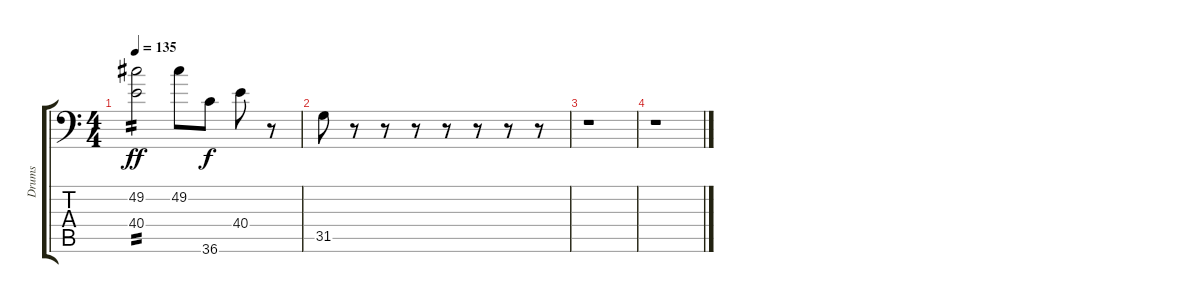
\track ("Drums" "Drums") {instrument acousticgrandpiano}
\staff {score tabs}
\tuning (C-1 C-1 C-1 C-1 C-1 C-1) {hide}
\ts (4 4)
\tempo 135
\clef f4
\ks c
(49.2 40.4).2{tp 2 dy ff} 49.2.8 36.6.8{dy f} 40.4.8 r.8 |
31.5.8 r.8 r.8 r.8 r.8 r.8 r.8 r.8 |
r.1 |
r.1
